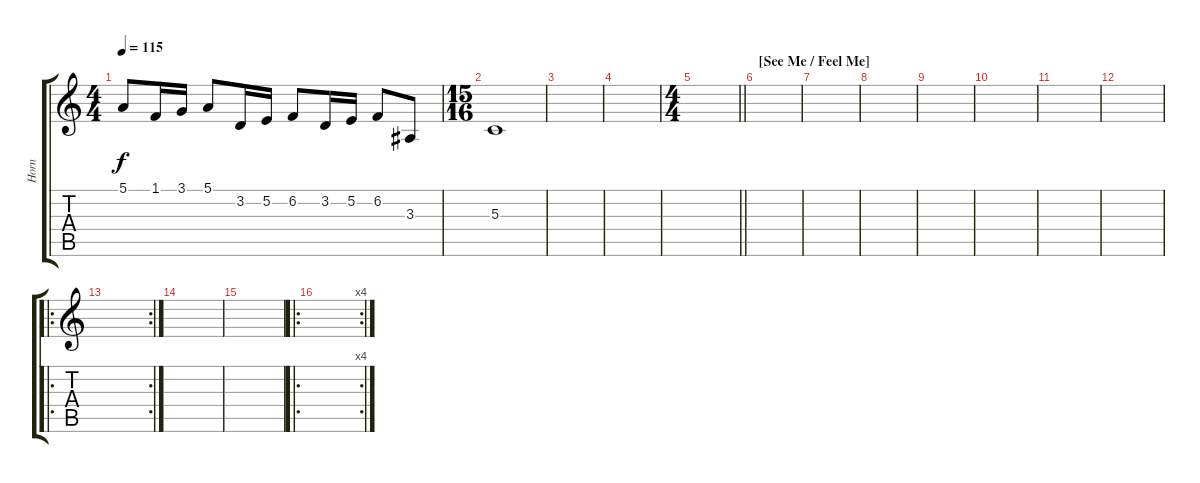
\track ("Horn" "Horn") {instrument frenchhorn}
\staff {score tabs}
\tuning (E4 B3 G3 D3 A2 E2) {hide}
\ts (4 4)
\tempo 115
\clef g2
\ks c
5.1.8{dy f} 1.1.16 3.1.16 5.1.8 3.2.16 5.2.16 6.2.8 3.2.16 5.2.16 6.2.8 3.3.8 |
\ts (15 16)
5.3.1 |
|
|
\ts (4 4)
\barLineRight lightlight
|
\section ("" "[See Me / Feel Me]")
|
|
|
|
|
|
|
\ro
\rc 2
|
|
|
\ro
\rc 4
